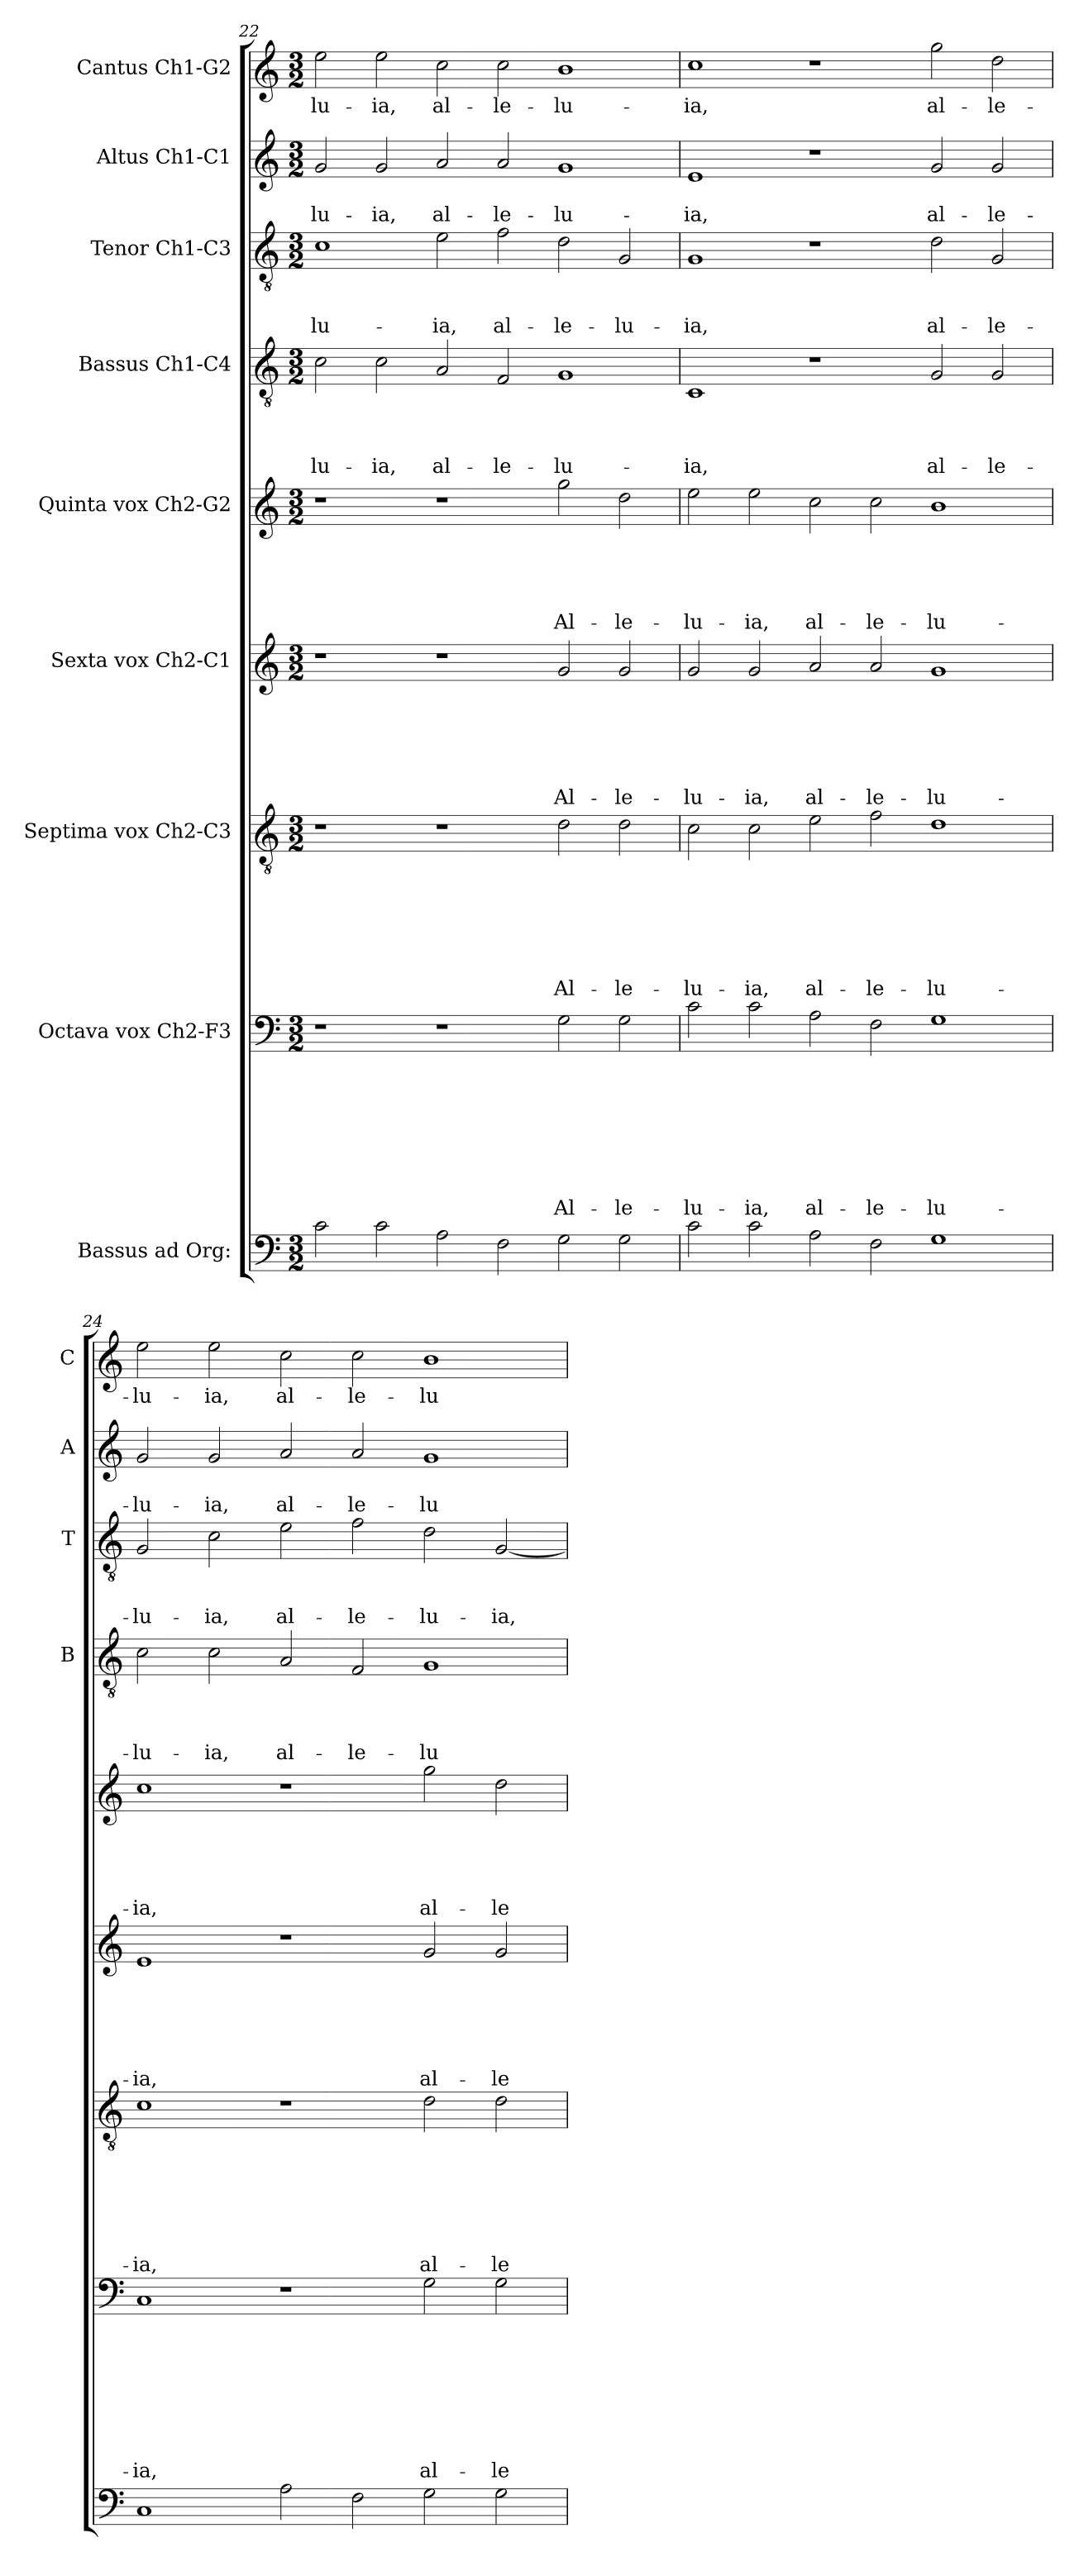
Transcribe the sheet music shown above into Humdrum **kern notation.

**kern	**kern	**text	**text	**text	**text	**text	**text	**text	**text	**kern	**text	**text	**text	**text	**text	**text	**text	**kern	**text	**text	**text	**text	**text	**text	**kern	**text	**text	**text	**text	**text	**kern	**text	**text	**text	**text	**kern	**text	**text	**text	**kern	**text	**text	**kern	**text
*part9	*part8	*part8	*part8	*part8	*part8	*part8	*part8	*part8	*part8	*part7	*part7	*part7	*part7	*part7	*part7	*part7	*part7	*part6	*part6	*part6	*part6	*part6	*part6	*part6	*part5	*part5	*part5	*part5	*part5	*part5	*part4	*part4	*part4	*part4	*part4	*part3	*part3	*part3	*part3	*part2	*part2	*part2	*part1	*part1
*staff9	*staff8	*staff8	*staff8	*staff8	*staff8	*staff8	*staff8	*staff8	*staff8	*staff7	*staff7	*staff7	*staff7	*staff7	*staff7	*staff7	*staff7	*staff6	*staff6	*staff6	*staff6	*staff6	*staff6	*staff6	*staff5	*staff5	*staff5	*staff5	*staff5	*staff5	*staff4	*staff4	*staff4	*staff4	*staff4	*staff3	*staff3	*staff3	*staff3	*staff2	*staff2	*staff2	*staff1	*staff1
*I"Bassus ad Org:	*I"Octava vox Ch2-F3	*	*	*	*	*	*	*	*	*I"Septima vox Ch2-C3	*	*	*	*	*	*	*	*I"Sexta vox Ch2-C1	*	*	*	*	*	*	*I"Quinta vox Ch2-G2	*	*	*	*	*	*I"Bassus Ch1-C4	*	*	*	*	*I"Tenor Ch1-C3	*	*	*	*I"Altus Ch1-C1	*	*	*I"Cantus Ch1-G2	*
*	*	*	*	*	*	*	*	*	*	*	*	*	*	*	*	*	*	*	*	*	*	*	*	*	*	*	*	*	*	*	*I'B	*	*	*	*	*I'T	*	*	*	*I'A	*	*	*I'C	*
*clefF4	*clefF4	*	*	*	*	*	*	*	*	*clefGv2	*	*	*	*	*	*	*	*clefG2	*	*	*	*	*	*	*clefG2	*	*	*	*	*	*clefGv2	*	*	*	*	*clefGv2	*	*	*	*clefG2	*	*	*clefG2	*
*k[]	*k[]	*	*	*	*	*	*	*	*	*k[]	*	*	*	*	*	*	*	*k[]	*	*	*	*	*	*	*k[]	*	*	*	*	*	*k[]	*	*	*	*	*k[]	*	*	*	*k[]	*	*	*k[]	*
*C:	*C:	*	*	*	*	*	*	*	*	*C:	*	*	*	*	*	*	*	*C:	*	*	*	*	*	*	*C:	*	*	*	*	*	*C:	*	*	*	*	*C:	*	*	*	*C:	*	*	*C:	*
*M3/2	*M3/2	*	*	*	*	*	*	*	*	*M3/2	*	*	*	*	*	*	*	*M3/2	*	*	*	*	*	*	*M3/2	*	*	*	*	*	*M3/2	*	*	*	*	*M3/2	*	*	*	*M3/2	*	*	*M3/2	*
=22	=22	=22	=22	=22	=22	=22	=22	=22	=22	=22	=22	=22	=22	=22	=22	=22	=22	=22	=22	=22	=22	=22	=22	=22	=22	=22	=22	=22	=22	=22	=22	=22	=22	=22	=22	=22	=22	=22	=22	=22	=22	=22	=22	=22
!	!	!	!	!	!	!	!	!	!	!	!	!	!	!	!	!	!	!	!	!	!	!	!	!	!	!	!	!	!	!	!	!	!	!	!LO:LY:b	!	!	!	!LO:LY:b	!	!	!LO:LY:b	!	!LO:LY:b
2c\	1r	.	.	.	.	.	.	.	.	1r	.	.	.	.	.	.	.	1r	.	.	.	.	.	.	1r	.	.	.	.	.	2c\	.	.	.	-lu-	1c	.	.	-lu-	2g/	.	-lu-	2ee\	-lu-
!	!	!	!	!	!	!	!	!	!	!	!	!	!	!	!	!	!	!	!	!	!	!	!	!	!	!	!	!	!	!	!	!	!	!	!LO:LY:b	!	!	!	!	!	!	!LO:LY:b	!	!LO:LY:b
2c\	.	.	.	.	.	.	.	.	.	.	.	.	.	.	.	.	.	.	.	.	.	.	.	.	.	.	.	.	.	.	2c\	.	.	.	-ia,	.	.	.	.	2g/	.	-ia,	2ee\	-ia,
!	!	!	!	!	!	!	!	!	!	!	!	!	!	!	!	!	!	!	!	!	!	!	!	!	!	!	!	!	!	!	!	!	!	!	!LO:LY:b	!	!	!	!LO:LY:b	!	!	!LO:LY:b	!	!LO:LY:b
2A\	1r	.	.	.	.	.	.	.	.	1r	.	.	.	.	.	.	.	1r	.	.	.	.	.	.	1r	.	.	.	.	.	2A/	.	.	.	al-	2e\	.	.	-ia,	2a/	.	al-	2cc\	al-
!	!	!	!	!	!	!	!	!	!	!	!	!	!	!	!	!	!	!	!	!	!	!	!	!	!	!	!	!	!	!	!	!	!	!	!LO:LY:b	!	!	!	!LO:LY:b	!	!	!LO:LY:b	!	!LO:LY:b
2F\	.	.	.	.	.	.	.	.	.	.	.	.	.	.	.	.	.	.	.	.	.	.	.	.	.	.	.	.	.	.	2F/	.	.	.	-le-	2f\	.	.	al-	2a/	.	-le-	2cc\	-le-
!	!	!	!	!	!	!	!	!	!LO:LY:b	!	!	!	!	!	!	!	!LO:LY:b	!	!	!	!	!	!	!LO:LY:b	!	!	!	!	!	!LO:LY:b	!	!	!	!	!LO:LY:b	!	!	!	!LO:LY:b	!	!	!LO:LY:b	!	!LO:LY:b
2G\	2G\	.	.	.	.	.	.	.	Al-	2d\	.	.	.	.	.	.	Al-	2g/	.	.	.	.	.	Al-	2gg\	.	.	.	.	Al-	1G	.	.	.	-lu-	2d\	.	.	-le-	1g	.	-lu-	1b	-lu-
!	!	!	!	!	!	!	!	!	!LO:LY:b	!	!	!	!	!	!	!	!LO:LY:b	!	!	!	!	!	!	!LO:LY:b	!	!	!	!	!	!LO:LY:b	!	!	!	!	!	!	!	!	!LO:LY:b	!	!	!	!	!
2G\	2G\	.	.	.	.	.	.	.	-le-	2d\	.	.	.	.	.	.	-le-	2g/	.	.	.	.	.	-le-	2dd\	.	.	.	.	-le-	.	.	.	.	.	2G/	.	.	-lu-	.	.	.	.	.
=23	=23	=23	=23	=23	=23	=23	=23	=23	=23	=23	=23	=23	=23	=23	=23	=23	=23	=23	=23	=23	=23	=23	=23	=23	=23	=23	=23	=23	=23	=23	=23	=23	=23	=23	=23	=23	=23	=23	=23	=23	=23	=23	=23	=23
!	!	!	!	!	!	!	!	!	!LO:LY:b	!	!	!	!	!	!	!	!LO:LY:b	!	!	!	!	!	!	!LO:LY:b	!	!	!	!	!	!LO:LY:b	!	!	!	!	!LO:LY:b	!	!	!	!LO:LY:b	!	!	!LO:LY:b	!	!LO:LY:b
2c\	2c\	.	.	.	.	.	.	.	-lu-	2c\	.	.	.	.	.	.	-lu-	2g/	.	.	.	.	.	-lu-	2ee\	.	.	.	.	-lu-	1C	.	.	.	-ia,	1G	.	.	-ia,	1e	.	-ia,	1cc	-ia,
!	!	!	!	!	!	!	!	!	!LO:LY:b	!	!	!	!	!	!	!	!LO:LY:b	!	!	!	!	!	!	!LO:LY:b	!	!	!	!	!	!LO:LY:b	!	!	!	!	!	!	!	!	!	!	!	!	!	!
2c\	2c\	.	.	.	.	.	.	.	-ia,	2c\	.	.	.	.	.	.	-ia,	2g/	.	.	.	.	.	-ia,	2ee\	.	.	.	.	-ia,	.	.	.	.	.	.	.	.	.	.	.	.	.	.
!	!	!	!	!	!	!	!	!	!LO:LY:b	!	!	!	!	!	!	!	!LO:LY:b	!	!	!	!	!	!	!LO:LY:b	!	!	!	!	!	!LO:LY:b	!	!	!	!	!	!	!	!	!	!	!	!	!	!
2A\	2A\	.	.	.	.	.	.	.	al-	2e\	.	.	.	.	.	.	al-	2a/	.	.	.	.	.	al-	2cc\	.	.	.	.	al-	1r	.	.	.	.	1r	.	.	.	1r	.	.	1r	.
!	!	!	!	!	!	!	!	!	!LO:LY:b	!	!	!	!	!	!	!	!LO:LY:b	!	!	!	!	!	!	!LO:LY:b	!	!	!	!	!	!LO:LY:b	!	!	!	!	!	!	!	!	!	!	!	!	!	!
2F\	2F\	.	.	.	.	.	.	.	-le-	2f\	.	.	.	.	.	.	-le-	2a/	.	.	.	.	.	-le-	2cc\	.	.	.	.	-le-	.	.	.	.	.	.	.	.	.	.	.	.	.	.
!	!	!	!	!	!	!	!	!	!LO:LY:b	!	!	!	!	!	!	!	!LO:LY:b	!	!	!	!	!	!	!LO:LY:b	!	!	!	!	!	!LO:LY:b	!	!	!	!	!LO:LY:b	!	!	!	!LO:LY:b	!	!	!LO:LY:b	!	!LO:LY:b
1G	1G	.	.	.	.	.	.	.	-lu-	1d	.	.	.	.	.	.	-lu-	1g	.	.	.	.	.	-lu-	1b	.	.	.	.	-lu-	2G/	.	.	.	al-	2d\	.	.	al-	2g/	.	al-	2gg\	al-
!	!	!	!	!	!	!	!	!	!	!	!	!	!	!	!	!	!	!	!	!	!	!	!	!	!	!	!	!	!	!	!	!	!	!	!LO:LY:b	!	!	!	!LO:LY:b	!	!	!LO:LY:b	!	!LO:LY:b
.	.	.	.	.	.	.	.	.	.	.	.	.	.	.	.	.	.	.	.	.	.	.	.	.	.	.	.	.	.	.	2G/	.	.	.	-le-	2G/	.	.	-le-	2g/	.	-le-	2dd\	-le-
=24	=24	=24	=24	=24	=24	=24	=24	=24	=24	=24	=24	=24	=24	=24	=24	=24	=24	=24	=24	=24	=24	=24	=24	=24	=24	=24	=24	=24	=24	=24	=24	=24	=24	=24	=24	=24	=24	=24	=24	=24	=24	=24	=24	=24
!	!	!	!	!	!	!	!	!	!LO:LY:b	!	!	!	!	!	!	!	!LO:LY:b	!	!	!	!	!	!	!LO:LY:b	!	!	!	!	!	!LO:LY:b	!	!	!	!	!LO:LY:b	!	!	!	!LO:LY:b	!	!	!LO:LY:b	!	!LO:LY:b
1C	1C	.	.	.	.	.	.	.	-ia,	1c	.	.	.	.	.	.	-ia,	1e	.	.	.	.	.	-ia,	1cc	.	.	.	.	-ia,	2c\	.	.	.	-lu-	2G/	.	.	-lu-	2g/	.	-lu-	2ee\	-lu-
!	!	!	!	!	!	!	!	!	!	!	!	!	!	!	!	!	!	!	!	!	!	!	!	!	!	!	!	!	!	!	!	!	!	!	!LO:LY:b	!	!	!	!LO:LY:b	!	!	!LO:LY:b	!	!LO:LY:b
.	.	.	.	.	.	.	.	.	.	.	.	.	.	.	.	.	.	.	.	.	.	.	.	.	.	.	.	.	.	.	2c\	.	.	.	-ia,	2c\	.	.	-ia,	2g/	.	-ia,	2ee\	-ia,
!	!	!	!	!	!	!	!	!	!	!	!	!	!	!	!	!	!	!	!	!	!	!	!	!	!	!	!	!	!	!	!	!	!	!	!LO:LY:b	!	!	!	!LO:LY:b	!	!	!LO:LY:b	!	!LO:LY:b
2A\	1r	.	.	.	.	.	.	.	.	1r	.	.	.	.	.	.	.	1r	.	.	.	.	.	.	1r	.	.	.	.	.	2A/	.	.	.	al-	2e\	.	.	al-	2a/	.	al-	2cc\	al-
!	!	!	!	!	!	!	!	!	!	!	!	!	!	!	!	!	!	!	!	!	!	!	!	!	!	!	!	!	!	!	!	!	!	!	!LO:LY:b	!	!	!	!LO:LY:b	!	!	!LO:LY:b	!	!LO:LY:b
2F\	.	.	.	.	.	.	.	.	.	.	.	.	.	.	.	.	.	.	.	.	.	.	.	.	.	.	.	.	.	.	2F/	.	.	.	-le-	2f\	.	.	-le-	2a/	.	-le-	2cc\	-le-
!	!	!	!	!	!	!	!	!	!LO:LY:b	!	!	!	!	!	!	!	!LO:LY:b	!	!	!	!	!	!	!LO:LY:b	!	!	!	!	!	!LO:LY:b	!	!	!	!	!LO:LY:b	!	!	!	!LO:LY:b	!	!	!LO:LY:b	!	!LO:LY:b
2G\	2G\	.	.	.	.	.	.	.	al-	2d\	.	.	.	.	.	.	al-	2g/	.	.	.	.	.	al-	2gg\	.	.	.	.	al-	1G	.	.	.	-lu-	2d\	.	.	-lu-	1g	.	-lu-	1b	-lu-
!	!	!	!	!	!	!	!	!	!LO:LY:b	!	!	!	!	!	!	!	!LO:LY:b	!	!	!	!	!	!	!LO:LY:b	!	!	!	!	!	!LO:LY:b	!	!	!	!	!	!	!	!	!LO:LY:b	!	!	!	!	!
2G\	2G\	.	.	.	.	.	.	.	-le-	2d\	.	.	.	.	.	.	-le-	2g/	.	.	.	.	.	-le-	2dd\	.	.	.	.	-le-	.	.	.	.	.	[2G/	.	.	-ia,	.	.	.	.	.
=	=	=	=	=	=	=	=	=	=	=	=	=	=	=	=	=	=	=	=	=	=	=	=	=	=	=	=	=	=	=	=	=	=	=	=	=	=	=	=	=	=	=	=	=
*-	*-	*-	*-	*-	*-	*-	*-	*-	*-	*-	*-	*-	*-	*-	*-	*-	*-	*-	*-	*-	*-	*-	*-	*-	*-	*-	*-	*-	*-	*-	*-	*-	*-	*-	*-	*-	*-	*-	*-	*-	*-	*-	*-	*-
